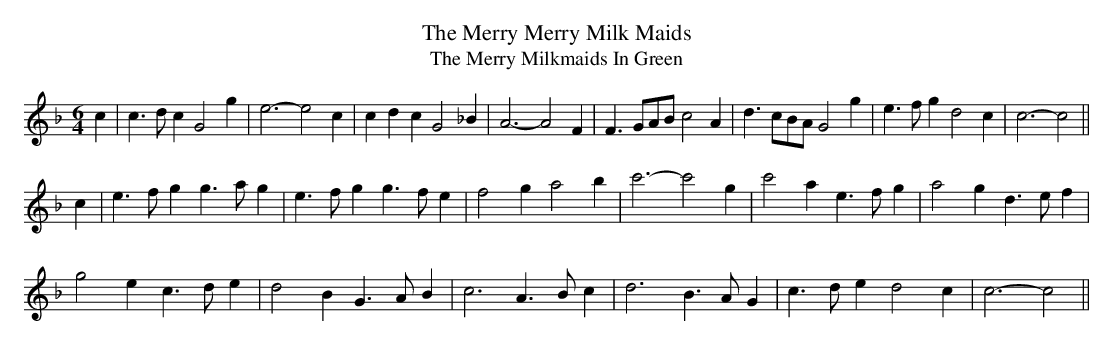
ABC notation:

X:1
T:The Merry Merry Milk Maids
T:The Merry Milkmaids In Green
M:6/4
L:1/4
K:CMix
c | c>dc G2 g | e3-e2 c | cdc G2 _B | A3-A2 F | F3/2 G/A/B/ c2 A | d3/2 c/B/A/ G2 g | e>fg d2 c | c3-c2 ||
c | e>fg g>ag | e>fg g>fe | f2 g a2 b | c'3-c'2 g | c'2 a e>fg | a2 g d>ef |
g2 e c>de | d2 B G> AB | c3 A>Bc | d3 B>AG | c>de d2 c | c3-c2 ||
